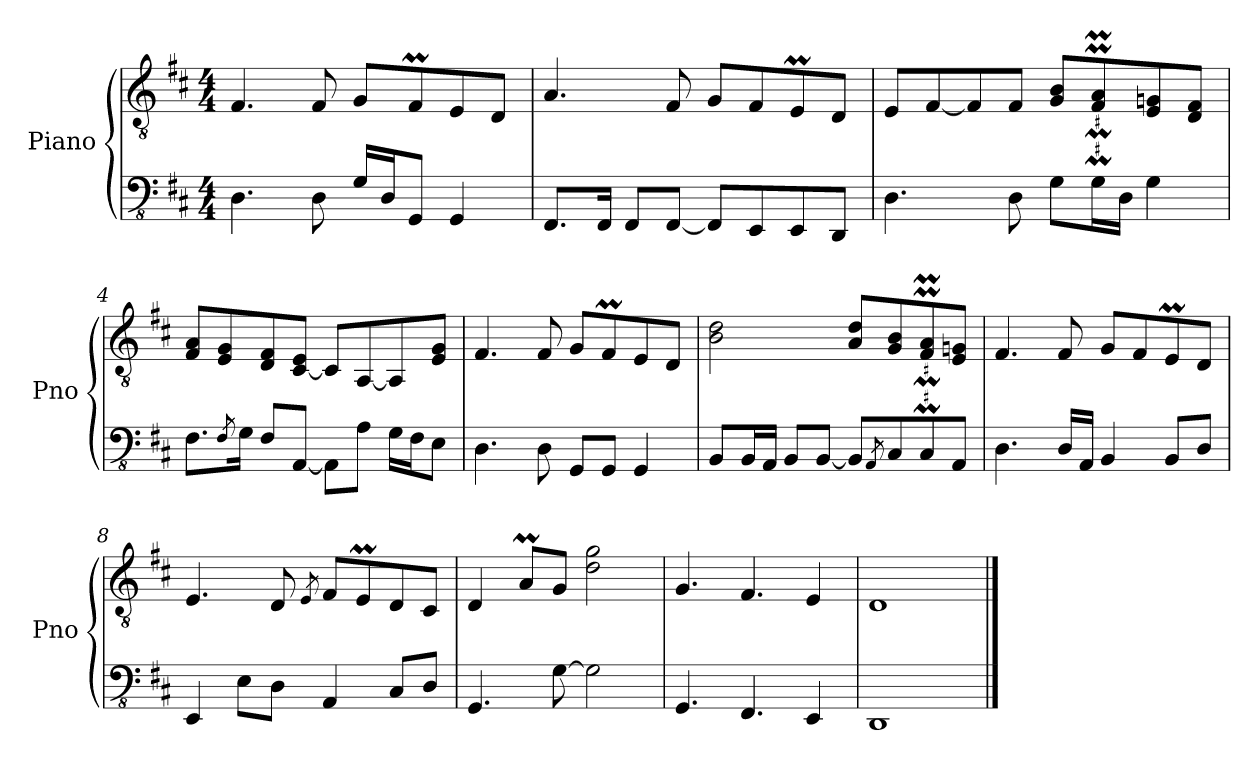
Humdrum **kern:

**kern	**kern
*part1	*part1
*staff2	*staff1
*I"Piano	*
*I'Pno	*
*clefFv4	*clefGv2
*k[f#c#]	*k[f#c#]
*M4/4	*M4/4
=1	=1
4.DD\	4.F#/
8DD\	8F#/
16GG/LL	8G/L
16DD/J	.
8GGG/J	8F#m/
4GGG/	8E/
.	8D/J
=2	=2
8.FFF#/L	4.A/
16FFF#/Jk	.
8FFF#/L	.
[8FFF#/J	8F#/
8FFF#/L]	8G/L
8EEE/	8F#/
8EEE/	8EM/
8DDD/J	8D/J
=3	=3
4.DD\	8E/L
.	[8F#/
.	8F#/]
8DD\	8F#/J
8GG\L	8G/ 8B/L
16GG\L	8F#/M 8A/M
16DD\JJ	.
4GG\	8E/ 8G/
.	8D/ 8F#/J
=4	=4
8.FF#\L	8F#/ 8A/L
.	8E/ 8G/
8qFF#/	.
16GG\Jk	.
8FF#/L	8D/ 8F#/
[8AAA/J	[8C#/ 8E/J
8AAA\L]	8C#/L]
8AA\J	[8AA/
16GG\LL	8AA/]
16FF#\J	.
8EE\J	8E/ 8G/J
=5	=5
4.DD\	4.F#/
8DD\	8F#/
8GGG/L	8G/L
8GGG/J	8F#m/
4GGG/	8E/
.	8D/J
=6	=6
8BBB/L	2B\ 2d\
16BBB/L	.
16AAA/JJ	.
8BBB/L	.
[8BBB/J	.
8BBB/L]	8A/ 8d/L
8qAAA/	.
8CC#/	8G/ 8B/
8CC#/	8F#/M 8A/M
8AAA/J	8E/ 8G/J
=7	=7
4.DD\	4.F#/
16DD/LL	8F#/
16AAA/JJ	.
4BBB/	8G/L
.	8F#/
8BBB/L	8EM/
8DD/J	8D/J
=8	=8
4EEE/	4.E/
8EE\L	.
8DD\J	8D/
.	8qE/
4AAA/	8F#/L
.	8EM/
8CC#/L	8D/
8DD/J	8C#/J
=9	=9
4.GGG/	4D/
.	8AM/L
[8GG\	8G/J
2GG\]	2d\ 2g\
=10	=10
4.GGG/	4.G/
4.FFF#/	4.F#/
4EEE/	4E/
=11	=11
1DDD	1D
==	==
*-	*-
